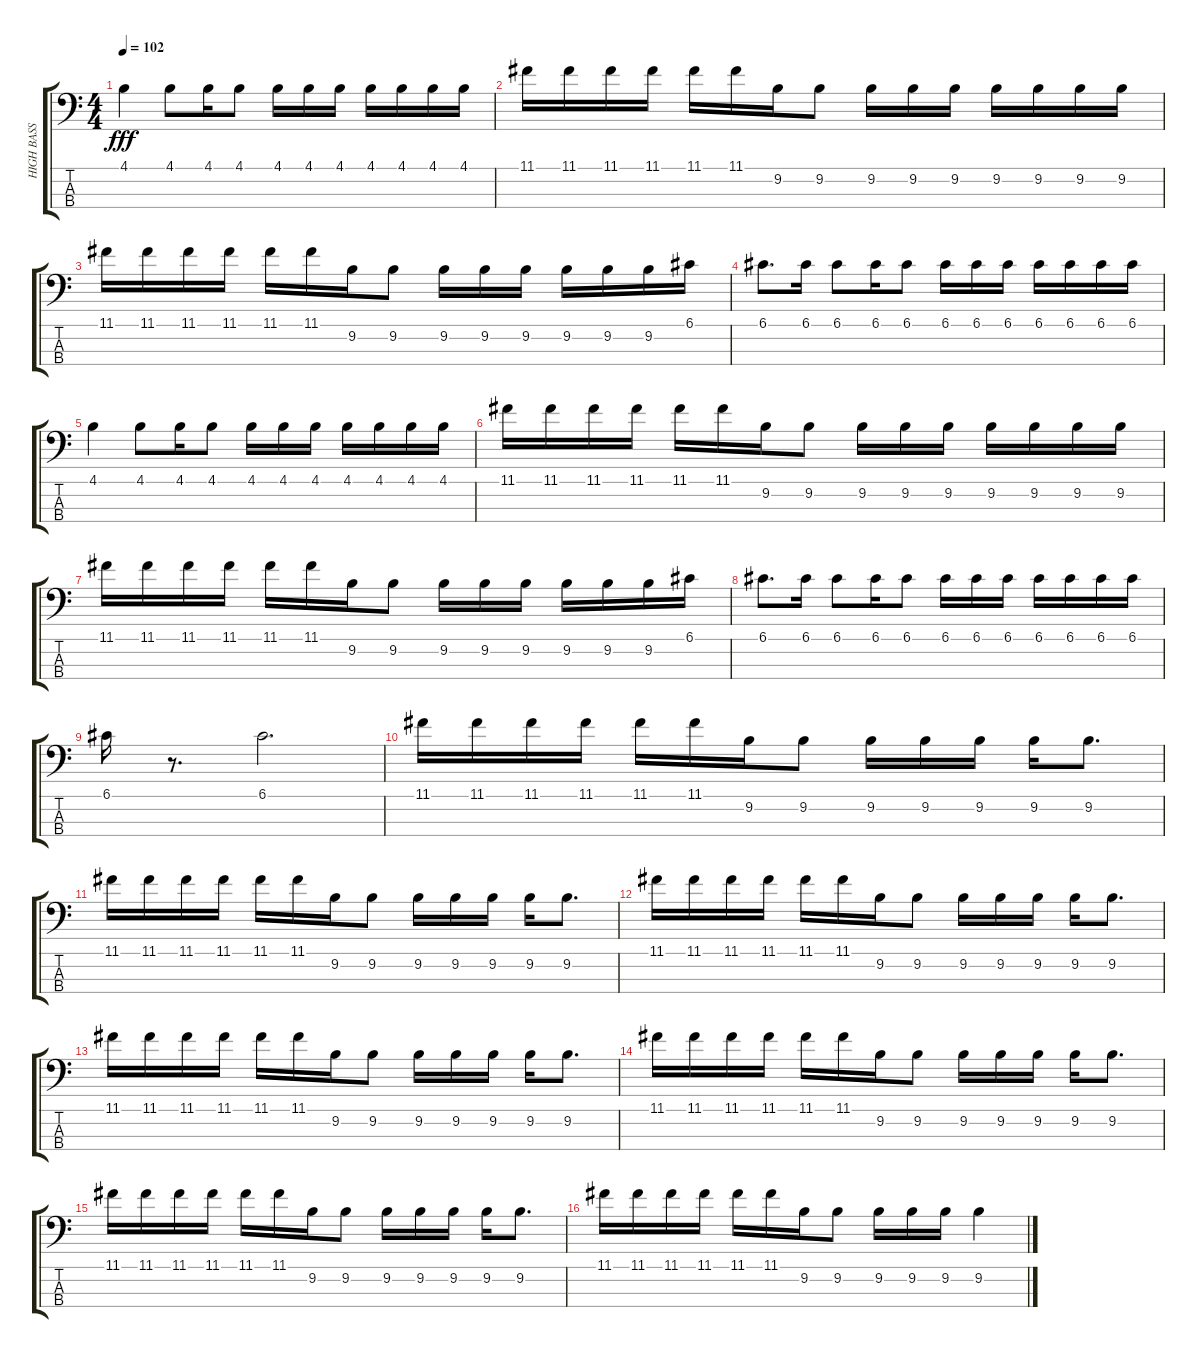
\track ("HIGH BASS" "HIGH BASS") {instrument electricbassfinger}
\staff {score tabs}
\tuning (G2 D2 A1 E1) {hide}
\ts (4 4)
\tempo 102
\clef f4
\ks c
4.1.4{dy fff} 4.1.8 4.1.16 4.1.8 4.1.16 4.1.16 4.1.16 4.1.16 4.1.16 4.1.16 4.1.16 |
11.1.16 11.1.16 11.1.16 11.1.16 11.1.16 11.1.16 9.2.16 9.2.8 9.2.16 9.2.16 9.2.16 9.2.16 9.2.16 9.2.16 9.2.16 |
11.1.16 11.1.16 11.1.16 11.1.16 11.1.16 11.1.16 9.2.16 9.2.8 9.2.16 9.2.16 9.2.16 9.2.16 9.2.16 9.2.16 6.1.16 |
6.1.8{d} 6.1.16 6.1.8 6.1.16 6.1.8 6.1.16 6.1.16 6.1.16 6.1.16 6.1.16 6.1.16 6.1.16 |
4.1.4 4.1.8 4.1.16 4.1.8 4.1.16 4.1.16 4.1.16 4.1.16 4.1.16 4.1.16 4.1.16 |
11.1.16 11.1.16 11.1.16 11.1.16 11.1.16 11.1.16 9.2.16 9.2.8 9.2.16 9.2.16 9.2.16 9.2.16 9.2.16 9.2.16 9.2.16 |
11.1.16 11.1.16 11.1.16 11.1.16 11.1.16 11.1.16 9.2.16 9.2.8 9.2.16 9.2.16 9.2.16 9.2.16 9.2.16 9.2.16 6.1.16 |
6.1.8{d} 6.1.16 6.1.8 6.1.16 6.1.8 6.1.16 6.1.16 6.1.16 6.1.16 6.1.16 6.1.16 6.1.16 |
6.1.16 r.8{d} 6.1.2{d} |
11.1.16 11.1.16 11.1.16 11.1.16 11.1.16 11.1.16 9.2.16 9.2.8 9.2.16 9.2.16 9.2.16 9.2.16 9.2.8{d} |
11.1.16 11.1.16 11.1.16 11.1.16 11.1.16 11.1.16 9.2.16 9.2.8 9.2.16 9.2.16 9.2.16 9.2.16 9.2.8{d} |
11.1.16 11.1.16 11.1.16 11.1.16 11.1.16 11.1.16 9.2.16 9.2.8 9.2.16 9.2.16 9.2.16 9.2.16 9.2.8{d} |
11.1.16 11.1.16 11.1.16 11.1.16 11.1.16 11.1.16 9.2.16 9.2.8 9.2.16 9.2.16 9.2.16 9.2.16 9.2.8{d} |
11.1.16 11.1.16 11.1.16 11.1.16 11.1.16 11.1.16 9.2.16 9.2.8 9.2.16 9.2.16 9.2.16 9.2.16 9.2.8{d} |
11.1.16 11.1.16 11.1.16 11.1.16 11.1.16 11.1.16 9.2.16 9.2.8 9.2.16 9.2.16 9.2.16 9.2.16 9.2.8{d} |
11.1.16 11.1.16 11.1.16 11.1.16 11.1.16 11.1.16 9.2.16 9.2.8 9.2.16 9.2.16 9.2.16 9.2.4
